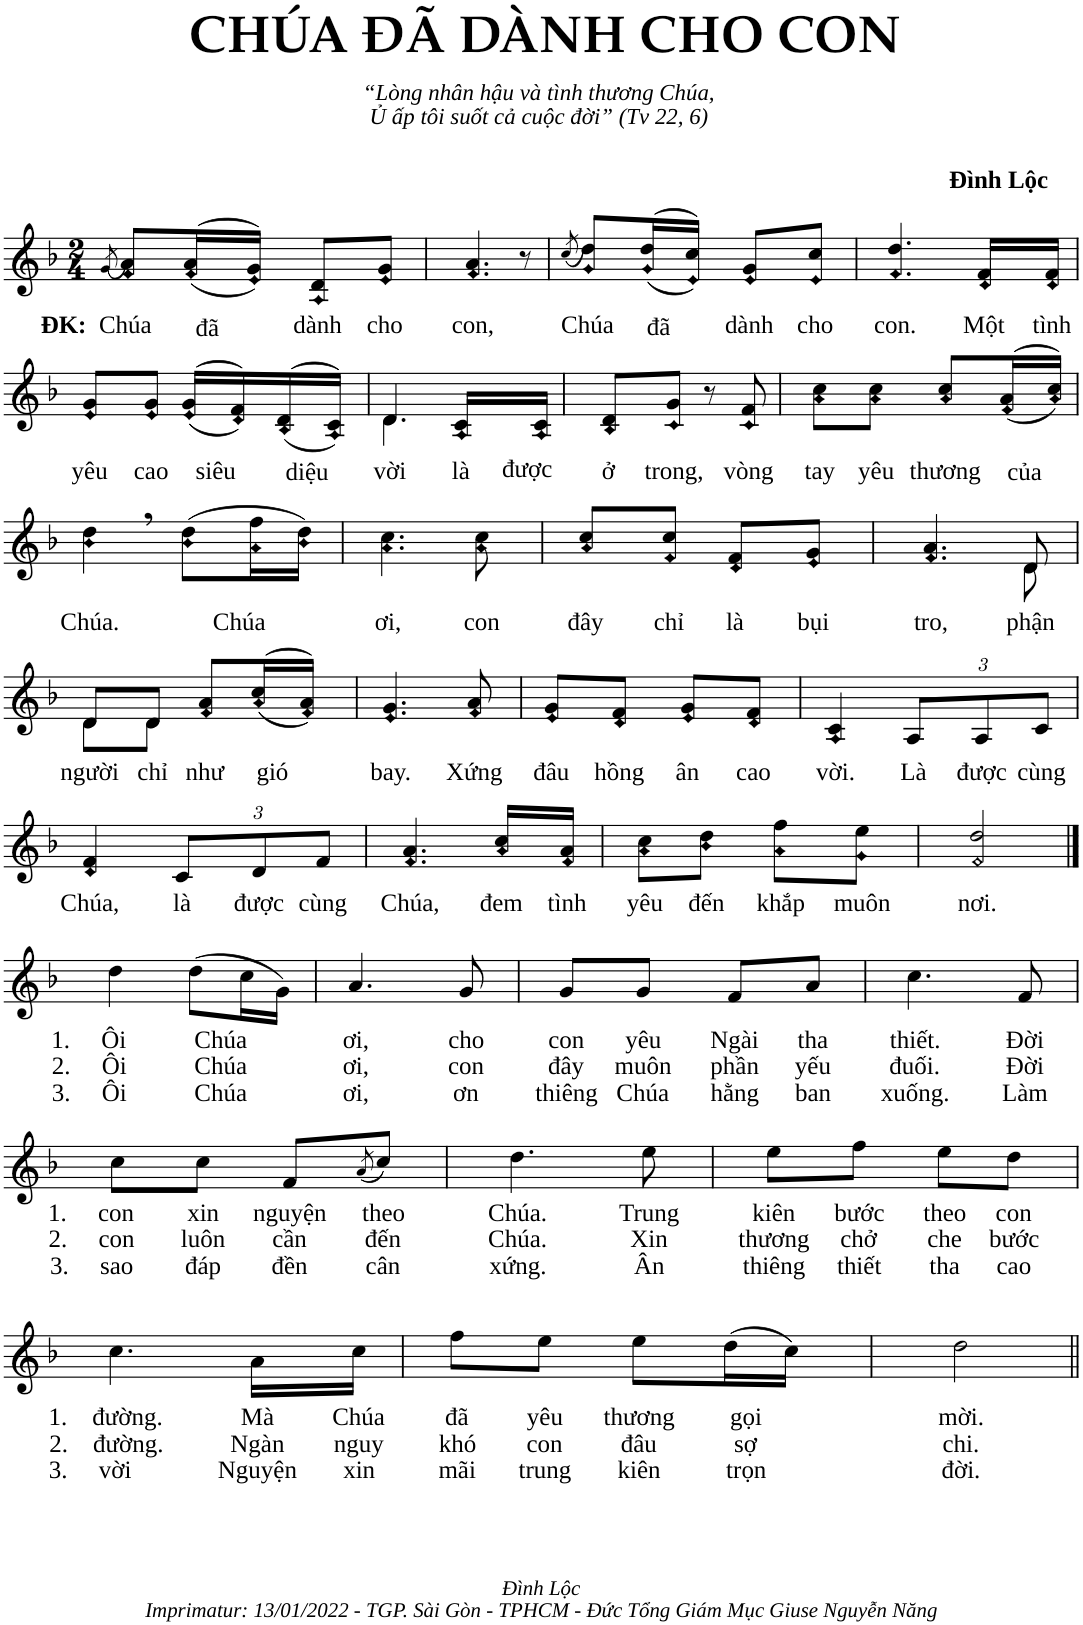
**kern	**text	**text	**text
*part1	*part1	*part1	*part1
*staff1	*staff1	*staff1	*staff1
*I"Piano	*	*	*
*I'Pno.	*	*	*
*clefG2	*	*	*
*k[b-]	*	*	*
*M2/4	*	*	*
=1	=1	=1	=1
(8qg/	.	.	.
!	!LO:LY:b	!	!
8f/ 8a/L)	ĐK: Chúa	.	.
!	!LO:LY:b	!	!
(>(16f/ 16a/L	đã	.	.
16e/ 16g/JJ))	.	.	.
!	!LO:LY:b	!	!
8A/ 8d/L	dành	.	.
!	!LO:LY:b	!	!
8e/ 8g/J	cho	.	.
=2	=2	=2	=2
!	!LO:LY:b	!	!
4.f/ 4.a/	con,	.	.
8r	.	.	.
=3	=3	=3	=3
(8qcc/	.	.	.
!	!LO:LY:b	!	!
8g/ 8dd/L)	Chúa	.	.
!	!LO:LY:b	!	!
(>(16g/ 16dd/L	đã	.	.
16e/ 16cc/JJ))	.	.	.
!	!LO:LY:b	!	!
8e/ 8g/L	dành	.	.
!	!LO:LY:b	!	!
8e/ 8cc/J	cho	.	.
=4	=4	=4	=4
!	!LO:LY:b	!	!
4.f/ 4.dd/	con.	.	.
!	!LO:LY:b	!	!
16d/ 16f/LL	Một	.	.
!	!LO:LY:b	!	!
16d/ 16f/JJ	tình	.	.
!!LO:LB:g=z
=5	=5	=5	=5
!	!LO:LY:b	!	!
8e/ 8g/L	yêu	.	.
!	!LO:LY:b	!	!
8e/ 8g/J	cao	.	.
!	!LO:LY:b	!	!
(>(16e/ 16g/LL	siêu	.	.
16d/ 16f/))	.	.	.
!	!LO:LY:b	!	!
(>(16B-/ 16d/	diệu	.	.
16A/ 16c/JJ))	.	.	.
=6	=6	=6	=6
!	!LO:LY:b	!	!
*^	*	*	*
4.d\	4.d/	vời	.	.
!	!	!LO:LY:b	!	!
16A/ 16c/LL	8ryy	là	.	.
!	!	!LO:LY:b	!	!
16A/ 16c/JJ	.	được	.	.
*v	*v	*	*	*
=7	=7	=7	=7
!	!LO:LY:b	!	!
8B-/ 8d/L	ở	.	.
!	!LO:LY:b	!	!
8c/ 8g/J	trong,	.	.
8r	.	.	.
!	!LO:LY:b	!	!
8c/ 8f/	vòng	.	.
=8	=8	=8	=8
!	!LO:LY:b	!	!
8a\ 8cc\L	tay	.	.
!	!LO:LY:b	!	!
8a\ 8cc\J	yêu	.	.
!	!LO:LY:b	!	!
8a/ 8cc/L	thương	.	.
!	!LO:LY:b	!	!
(>(16f/ 16a/L	của	.	.
16a/ 16cc/JJ))	.	.	.
!!LO:LB:g=z
=9	=9	=9	=9
!	!LO:LY:b	!	!
4b-\, 4dd\,	Chúa.	.	.
!	!LO:LY:b	!	!
(8b-\ 8dd\L	Chúa	.	.
16a\ 16ff\L	.	.	.
16b-\ 16dd\JJ)	.	.	.
=10	=10	=10	=10
!	!LO:LY:b	!	!
4.a\ 4.cc\	ơi,	.	.
!	!LO:LY:b	!	!
8a\ 8cc\	con	.	.
=11	=11	=11	=11
!	!LO:LY:b	!	!
8a/ 8cc/L	đây	.	.
!	!LO:LY:b	!	!
8f/ 8cc/J	chỉ	.	.
!	!LO:LY:b	!	!
8d/ 8f/L	là	.	.
!	!LO:LY:b	!	!
8e/ 8g/J	bụi	.	.
=12	=12	=12	=12
!	!LO:LY:b	!	!
*^	*	*	*
4.f/ 4.a/	4.ryy	tro,	.	.
!	!	!LO:LY:b	!	!
8d/	8d\	phận	.	.
!!LO:LB:g=z	!!
=13	=13	=13	=13	=13
!	!	!LO:LY:b	!	!
8d/L	8d\L	người	.	.
!	!	!LO:LY:b	!	!
8d/J	8d\J	chỉ	.	.
!	!	!LO:LY:b	!	!
8f/ 8a/L	4ryy	như	.	.
!	!	!LO:LY:b	!	!
(>(16a/ 16cc/L	.	gió	.	.
16f/ 16a/JJ))	.	.	.	.
*v	*v	*	*	*
=14	=14	=14	=14
!	!LO:LY:b	!	!
4.e/ 4.g/	bay.	.	.
!	!LO:LY:b	!	!
8f/ 8a/	Xứng	.	.
=15	=15	=15	=15
!	!LO:LY:b	!	!
8e/ 8g/L	đâu	.	.
!	!LO:LY:b	!	!
8d/ 8f/J	hồng	.	.
!	!LO:LY:b	!	!
8e/ 8g/L	ân	.	.
!	!LO:LY:b	!	!
8d/ 8f/J	cao	.	.
=16	=16	=16	=16
!	!LO:LY:b	!	!
4A/ 4c/	vời.	.	.
*Xbrackettup	*	*	*
!	!LO:LY:b	!	!
12A/L	Là	.	.
!	!LO:LY:b	!	!
12A/	được	.	.
!	!LO:LY:b	!	!
12c/J	cùng	.	.
!!LO:LB:g=z
=17	=17	=17	=17
!	!LO:LY:b	!	!
4d/ 4f/	Chúa,	.	.
!	!LO:LY:b	!	!
12c/L	là	.	.
!	!LO:LY:b	!	!
12d/	được	.	.
!	!LO:LY:b	!	!
12f/J	cùng	.	.
=18	=18	=18	=18
!	!LO:LY:b	!	!
4.f/ 4.a/	Chúa,	.	.
!	!LO:LY:b	!	!
16a/ 16cc/LL	đem	.	.
!	!LO:LY:b	!	!
16f/ 16a/JJ	tình	.	.
=19	=19	=19	=19
!	!LO:LY:b	!	!
8a\ 8cc\L	yêu	.	.
!	!LO:LY:b	!	!
8b-\ 8dd\J	đến	.	.
!	!LO:LY:b	!	!
8a\ 8ff\L	khắp	.	.
!	!LO:LY:b	!	!
8g\ 8ee\J	muôn	.	.
=20	=20	=20	=20
!	!LO:LY:b	!	!
2f/ 2dd/	nơi.	.	.
!!LO:LB:g=z
==21	==21	==21	==21
!	!LO:LY:b	!LO:LY:b	!LO:LY:b
4dd\	1. Ôi	2. Ôi	3. Ôi
(8dd\L	.	.	.
!	!LO:LY:b	!LO:LY:b	!LO:LY:b
16cc\L	Chúa	Chúa	Chúa
16g\JJ)	.	.	.
=22	=22	=22	=22
!	!LO:LY:b	!LO:LY:b	!LO:LY:b
4.a/	ơi,	ơi,	ơi,
!	!LO:LY:b	!LO:LY:b	!LO:LY:b
8g/	cho	con	ơn
=23	=23	=23	=23
!	!LO:LY:b	!LO:LY:b	!LO:LY:b
8g/L	con	đây	thiêng
!	!LO:LY:b	!LO:LY:b	!LO:LY:b
8g/J	yêu	muôn	Chúa
!	!LO:LY:b	!LO:LY:b	!LO:LY:b
8f/L	Ngài	phần	hằng
!	!LO:LY:b	!LO:LY:b	!LO:LY:b
8a/J	tha	yếu	ban
=24	=24	=24	=24
!	!LO:LY:b	!LO:LY:b	!LO:LY:b
4.cc\	thiết.	đuối.	xuống.
!	!LO:LY:b	!LO:LY:b	!LO:LY:b
8f/	Đời	Đời	Làm
!!LO:LB:g=z
=25	=25	=25	=25
!	!LO:LY:b	!LO:LY:b	!LO:LY:b
8cc\L	1. con	2. con	3. sao
!	!LO:LY:b	!LO:LY:b	!LO:LY:b
8cc\J	xin	luôn	đáp
!	!LO:LY:b	!LO:LY:b	!LO:LY:b
8f/L	nguyện	cần	đền
(8qa/	.	.	.
!	!LO:LY:b	!LO:LY:b	!LO:LY:b
8cc/J)	theo	đến	cân
=26	=26	=26	=26
!	!LO:LY:b	!LO:LY:b	!LO:LY:b
4.dd\	Chúa.	Chúa.	xứng.
!	!LO:LY:b	!LO:LY:b	!LO:LY:b
8ee\	Trung	Xin	Ân
=27	=27	=27	=27
!	!LO:LY:b	!LO:LY:b	!LO:LY:b
8ee\L	kiên	thương	thiêng
!	!LO:LY:b	!LO:LY:b	!LO:LY:b
8ff\J	bước	chở	thiết
!	!LO:LY:b	!LO:LY:b	!LO:LY:b
8ee\L	theo	che	tha
!	!LO:LY:b	!LO:LY:b	!LO:LY:b
8dd\J	con	bước	cao
!!LO:LB:g=z
=28	=28	=28	=28
!	!LO:LY:b	!LO:LY:b	!LO:LY:b
4.cc\	1. đường.	2. đường.	3. vời
!	!LO:LY:b	!LO:LY:b	!LO:LY:b
16a\LL	Mà	Ngàn	Nguyện
!	!LO:LY:b	!LO:LY:b	!LO:LY:b
16cc\JJ	Chúa	nguy	xin
=29	=29	=29	=29
!	!LO:LY:b	!LO:LY:b	!LO:LY:b
8ff\L	đã	khó	mãi
!	!LO:LY:b	!LO:LY:b	!LO:LY:b
8ee\J	yêu	con	trung
!	!LO:LY:b	!LO:LY:b	!LO:LY:b
8ee\L	thương	đâu	kiên
!	!LO:LY:b	!LO:LY:b	!LO:LY:b
(16dd\L	gọi	sợ	trọn
16cc\JJ)	.	.	.
=30	=30	=30	=30
!	!LO:LY:b	!LO:LY:b	!LO:LY:b
2dd\	mời.	chi.	đời.
=||	=||	=||	=||
*-	*-	*-	*-
